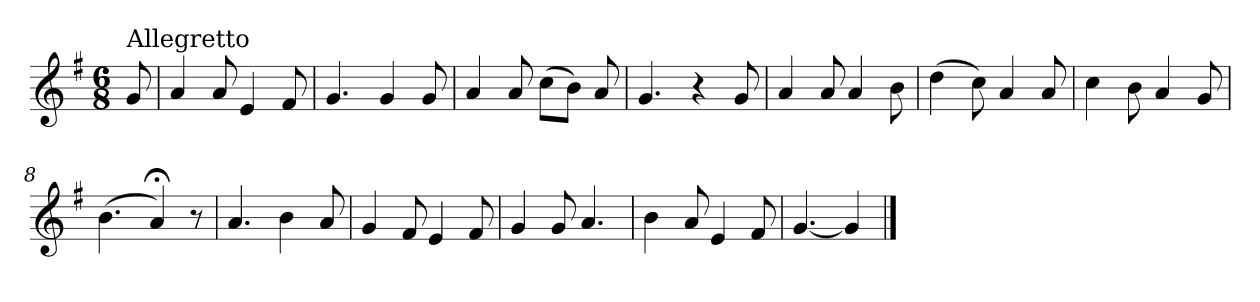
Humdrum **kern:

**kern
*part1
*staff1
*clefG2
*k[f#]
*G:
*M6/8
=
!LO:TX:a:t=Allegretto
8g/
=1
4a/
8a/
4e/
8f#/
=2
4.g/
4g/
8g/
=3
4a/
8a/
(>8cc\L
8b\J)
8a/
=4
4.g/
4r
8g/
=5
4a/
8a/
4a/
8b\
=6
(>4dd\
8cc\)
4a/
8a/
!!LO:LB:g=z
=7
4cc\
8b\
4a/
8g/
=8
(>4.b\
4a;</)
8r
=9
4.a/
4b\
8a/
=10
4g/
8f#/
4e/
8f#/
=11
4g/
8g/
4.a/
=12
4b\
8a/
4e/
8f#/
=13
[4.g/
4g/]
==
*-
